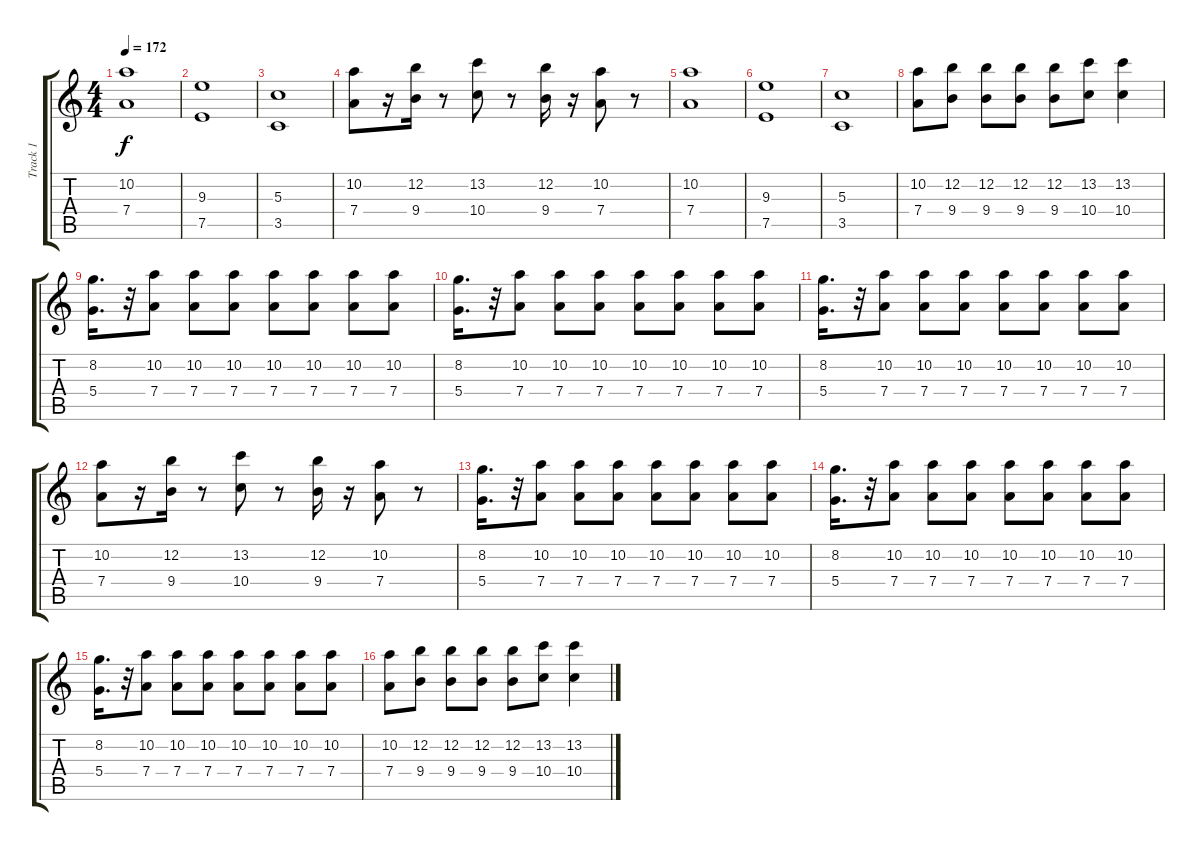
\track ("Track 1" "Track 1") {instrument distortionguitar}
\staff {score tabs}
\tuning (E4 B3 G3 D3 A2 E2) {hide}
\ts (4 4)
\tempo 172
\clef g2
\ks c
(10.2 7.4).1{dy f instrument distortionguitar} |
(9.3 7.5).1 |
(5.3 3.5).1 |
(10.2 7.4).8 r.16 (12.2 9.4).16 r.8 (13.2 10.4).8 r.8 (12.2 9.4).16 r.16 (10.2 7.4).8 r.8 |
(10.2 7.4).1 |
(9.3 7.5).1 |
(5.3 3.5).1 |
(10.2 7.4).8 (12.2 9.4).8 (12.2 9.4).8 (12.2 9.4).8 (12.2 9.4).8 (13.2 10.4).8 (13.2 10.4).4 |
(8.2 5.4).16{d} r.32 (10.2 7.4).8 (10.2 7.4).8 (10.2 7.4).8 (10.2 7.4).8 (10.2 7.4).8 (10.2 7.4).8 (10.2 7.4).8 |
(8.2 5.4).16{d} r.32 (10.2 7.4).8 (10.2 7.4).8 (10.2 7.4).8 (10.2 7.4).8 (10.2 7.4).8 (10.2 7.4).8 (10.2 7.4).8 |
(8.2 5.4).16{d} r.32 (10.2 7.4).8 (10.2 7.4).8 (10.2 7.4).8 (10.2 7.4).8 (10.2 7.4).8 (10.2 7.4).8 (10.2 7.4).8 |
(10.2 7.4).8 r.16 (12.2 9.4).16 r.8 (13.2 10.4).8 r.8 (12.2 9.4).16 r.16 (10.2 7.4).8 r.8 |
(8.2 5.4).16{d} r.32 (10.2 7.4).8 (10.2 7.4).8 (10.2 7.4).8 (10.2 7.4).8 (10.2 7.4).8 (10.2 7.4).8 (10.2 7.4).8 |
(8.2 5.4).16{d} r.32 (10.2 7.4).8 (10.2 7.4).8 (10.2 7.4).8 (10.2 7.4).8 (10.2 7.4).8 (10.2 7.4).8 (10.2 7.4).8 |
(8.2 5.4).16{d} r.32 (10.2 7.4).8 (10.2 7.4).8 (10.2 7.4).8 (10.2 7.4).8 (10.2 7.4).8 (10.2 7.4).8 (10.2 7.4).8 |
(10.2 7.4).8 (12.2 9.4).8 (12.2 9.4).8 (12.2 9.4).8 (12.2 9.4).8 (13.2 10.4).8 (13.2 10.4).4
